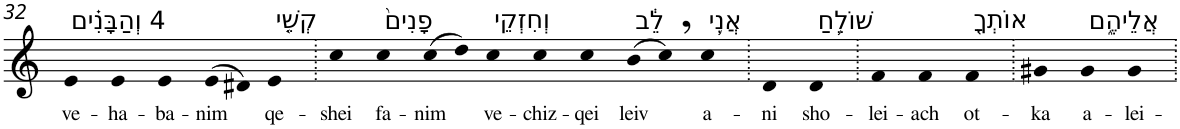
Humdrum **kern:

**kern	**text
*part1	*part1
*staff1	*staff1
*I"Piano	*
*I'Pno	*
!!LO:PB:g=z
*clefG2	*
*k[]	*
=32	=32
!LO:TX:a:t=4 וְהַבָּנִ֗ים	!
!	!LO:LY:b
4e	ve-
!	!LO:LY:b
4e	-ha-
!	!LO:LY:b
4e	-ba-
!	!LO:LY:b
(>8e	-nim
8d#X)	.
!LO:TX:a:t=קְשֵׁ֤י	!
!	!LO:LY:b
4e	qe-
=33.	=33.
!	!LO:LY:b
4cc	-shei
!LO:TX:a:t=פָנִים֙	!
!	!LO:LY:b
4cc	fa-
!	!LO:LY:b
(>8cc	-nim
8dd)	.
!LO:TX:a:t=וְחִזְקֵי	!
!	!LO:LY:b
4cc	ve-
!	!LO:LY:b
4cc	-chiz-
!	!LO:LY:b
4cc	-qei
!LO:TX:a:t=לֵ֔ב	!
!	!LO:LY:b
(>8b	leiv
8cc,)	.
!LO:TX:a:t=אֲנִ֛י	!
!	!LO:LY:b
4cc	a-
=34.	=34.
!	!LO:LY:b
4d	-ni
!LO:TX:a:t=שׁוֹלֵ֥חַ	!
!	!LO:LY:b
4d	sho-
=35.	=35.
!	!LO:LY:b
4f	-lei-
!	!LO:LY:b
4f	-ach
!LO:TX:a:t=אוֹתְךָ֖	!
!	!LO:LY:b
4f	ot-
=36.	=36.
!	!LO:LY:b
4g#X	-ka
!LO:TX:a:t=אֲלֵיהֶ֑ם	!
!	!LO:LY:b
4g#	a-
!	!LO:LY:b
4g#	-lei-
=.	=.
*-	*-
